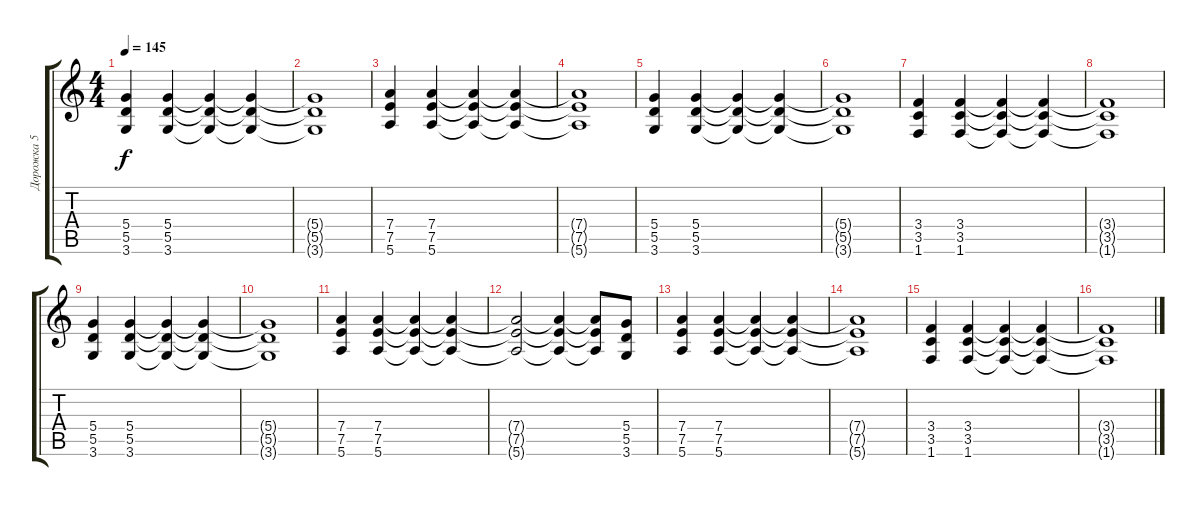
\track ("Дорожка 5" "Дорожка 5") {instrument distortionguitar}
\staff {score tabs}
\tuning (E4 B3 G3 D3 A2 E2) {hide}
\ts (4 4)
\tempo 145
\clef g2
\ks c
(5.4 5.5 3.6).4{dy f} (5.4 5.5 3.6).4 (5.4{t} 5.5{t} 3.6{t}).4 (5.4{t} 5.5{t} 3.6{t}).4 |
(5.4{t} 5.5{t} 3.6{t}).1 |
(7.4 7.5 5.6).4 (7.4 7.5 5.6).4 (7.4{t} 7.5{t} 5.6{t}).4 (7.4{t} 7.5{t} 5.6{t}).4 |
(7.4{t} 7.5{t} 5.6{t}).1 |
(5.4 5.5 3.6).4 (5.4 5.5 3.6).4 (5.4{t} 5.5{t} 3.6{t}).4 (5.4{t} 5.5{t} 3.6{t}).4 |
(5.4{t} 5.5{t} 3.6{t}).1 |
(3.4 3.5 1.6).4 (3.4 3.5 1.6).4 (3.4{t} 3.5{t} 1.6{t}).4 (3.4{t} 3.5{t} 1.6{t}).4 |
(3.4{t} 3.5{t} 1.6{t}).1 |
(5.4 5.5 3.6).4 (5.4 5.5 3.6).4 (5.4{t} 5.5{t} 3.6{t}).4 (5.4{t} 5.5{t} 3.6{t}).4 |
(5.4{t} 5.5{t} 3.6{t}).1 |
(7.4 7.5 5.6).4 (7.4 7.5 5.6).4 (7.4{t} 7.5{t} 5.6{t}).4 (7.4{t} 7.5{t} 5.6{t}).4 |
(7.4{t} 7.5{t} 5.6{t}).2 (7.4{t} 7.5{t} 5.6{t}).4 (7.4{t} 7.5{t} 5.6{t}).8 (5.4 5.5 3.6).8 |
(7.4 7.5 5.6).4 (7.4 7.5 5.6).4 (7.4{t} 7.5{t} 5.6{t}).4 (7.4{t} 7.5{t} 5.6{t}).4 |
(7.4{t} 7.5{t} 5.6{t}).1 |
(3.4 3.5 1.6).4 (3.4 3.5 1.6).4 (3.4{t} 3.5{t} 1.6{t}).4 (3.4{t} 3.5{t} 1.6{t}).4 |
(3.4{t} 3.5{t} 1.6{t}).1
